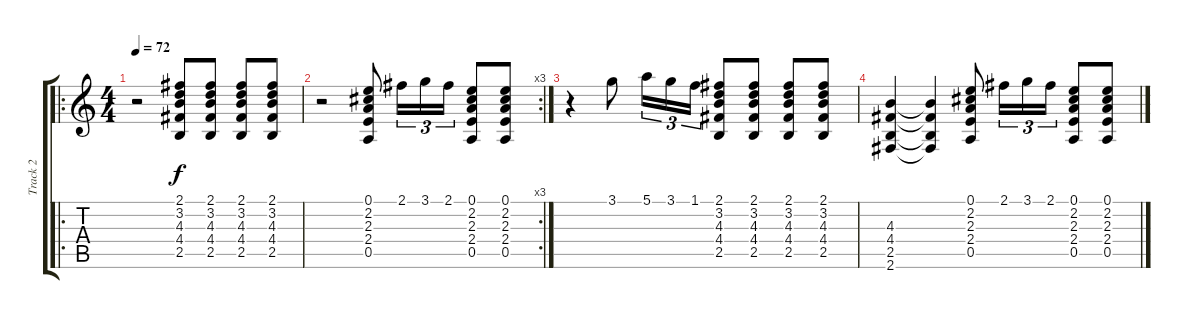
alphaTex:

\track ("Track 2" "Track 2") {instrument acousticguitarsteel}
\staff {score tabs}
\tuning (E4 B3 G3 D3 A2 E2) {hide}
\ro
\ts (4 4)
\tempo 72
\clef g2
\ks c
r.2{dy f} (2.1 3.2 4.3 4.4 2.5).8 (2.1 3.2 4.3 4.4 2.5).8 (2.1 3.2 4.3 4.4 2.5).8 (2.1 3.2 4.3 4.4 2.5).8 |
\rc 3
r.2 (0.1 2.2 2.3 2.4 0.5).8 2.1.16{tu (3 2)} 3.1.16{tu (3 2)} 2.1.16{tu (3 2)} (0.1 2.2 2.3 2.4 0.5).8 (0.1 2.2 2.3 2.4 0.5).8 |
r.4 3.1.8 5.1.16{tu (3 2)} 3.1.16{tu (3 2)} 1.1.16{tu (3 2)} (2.1 3.2 4.3 4.4 2.5).8 (2.1 3.2 4.3 4.4 2.5).8 (2.1 3.2 4.3 4.4 2.5).8 (2.1 3.2 4.3 4.4 2.5).8 |
(4.3 4.4 2.5 2.6).4 (4.3{t} 4.4{t} 2.5{t} 2.6{t}).4 (0.1 2.2 2.3 2.4 0.5).8 2.1.16{tu (3 2)} 3.1.16{tu (3 2)} 2.1.16{tu (3 2)} (0.1 2.2 2.3 2.4 0.5).8 (0.1 2.2 2.3 2.4 0.5).8
